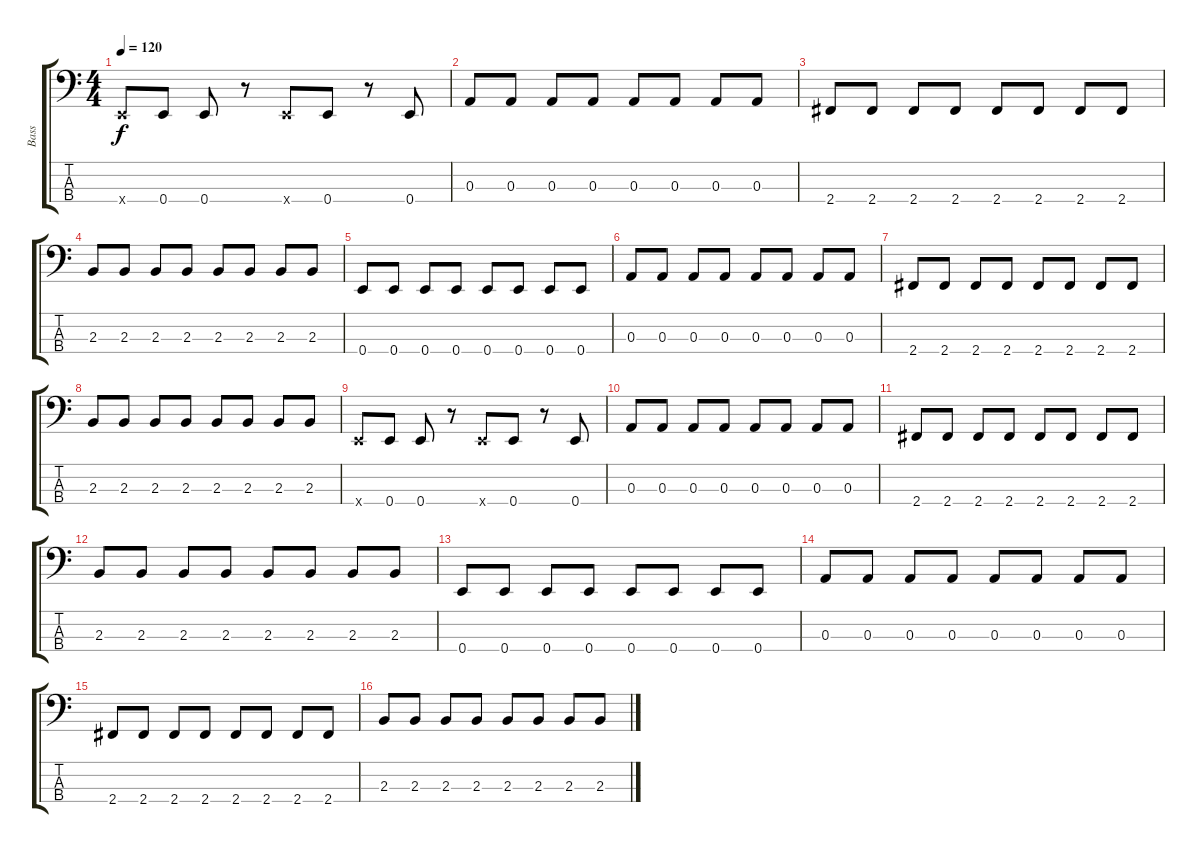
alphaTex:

\track ("Bass" "Bass") {instrument electricbasspick}
\staff {score tabs}
\tuning (G2 D2 A1 E1) {hide}
\ts (4 4)
\tempo 120
\clef f4
\ks c
0.4{x}.8{dy f} 0.4.8 0.4.8 r.8 0.4{x}.8 0.4.8 r.8 0.4.8 |
0.3.8 0.3.8 0.3.8 0.3.8 0.3.8 0.3.8 0.3.8 0.3.8 |
2.4.8 2.4.8 2.4.8 2.4.8 2.4.8 2.4.8 2.4.8 2.4.8 |
2.3.8 2.3.8 2.3.8 2.3.8 2.3.8 2.3.8 2.3.8 2.3.8 |
0.4.8 0.4.8 0.4.8 0.4.8 0.4.8 0.4.8 0.4.8 0.4.8 |
0.3.8 0.3.8 0.3.8 0.3.8 0.3.8 0.3.8 0.3.8 0.3.8 |
2.4.8 2.4.8 2.4.8 2.4.8 2.4.8 2.4.8 2.4.8 2.4.8 |
2.3.8 2.3.8 2.3.8 2.3.8 2.3.8 2.3.8 2.3.8 2.3.8 |
0.4{x}.8 0.4.8 0.4.8 r.8 0.4{x}.8 0.4.8 r.8 0.4.8 |
0.3.8 0.3.8 0.3.8 0.3.8 0.3.8 0.3.8 0.3.8 0.3.8 |
2.4.8 2.4.8 2.4.8 2.4.8 2.4.8 2.4.8 2.4.8 2.4.8 |
2.3.8 2.3.8 2.3.8 2.3.8 2.3.8 2.3.8 2.3.8 2.3.8 |
0.4.8 0.4.8 0.4.8 0.4.8 0.4.8 0.4.8 0.4.8 0.4.8 |
0.3.8 0.3.8 0.3.8 0.3.8 0.3.8 0.3.8 0.3.8 0.3.8 |
2.4.8 2.4.8 2.4.8 2.4.8 2.4.8 2.4.8 2.4.8 2.4.8 |
2.3.8 2.3.8 2.3.8 2.3.8 2.3.8 2.3.8 2.3.8 2.3.8
